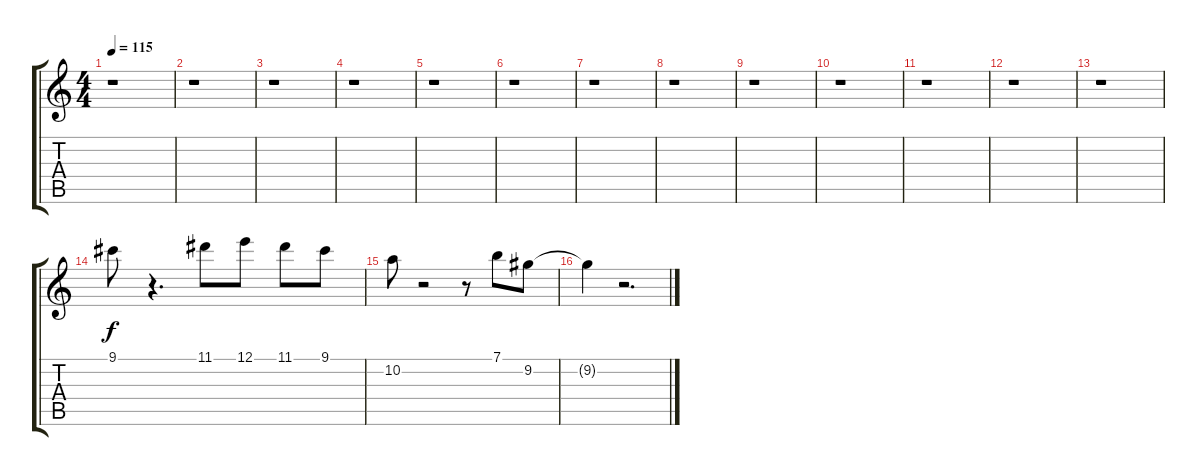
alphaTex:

\track "" {instrument banjo}
\staff {score tabs}
\tuning (E4 B3 G3 D3 A2 E2) {hide}
\displaytranspose 12
\ts (4 4)
\tempo 115
\clef g2
\ks c
r.1{dy f} |
r.1 |
r.1 |
r.1 |
r.1 |
r.1 |
r.1 |
r.1 |
r.1 |
r.1 |
r.1 |
r.1 |
r.1 |
9.1.8 r.4{d} 11.1.8 12.1.8 11.1.8 9.1.8 |
10.2.8 r.2 r.8 7.1.8 9.2.8 |
9.2{t}.4 r.2{d}
